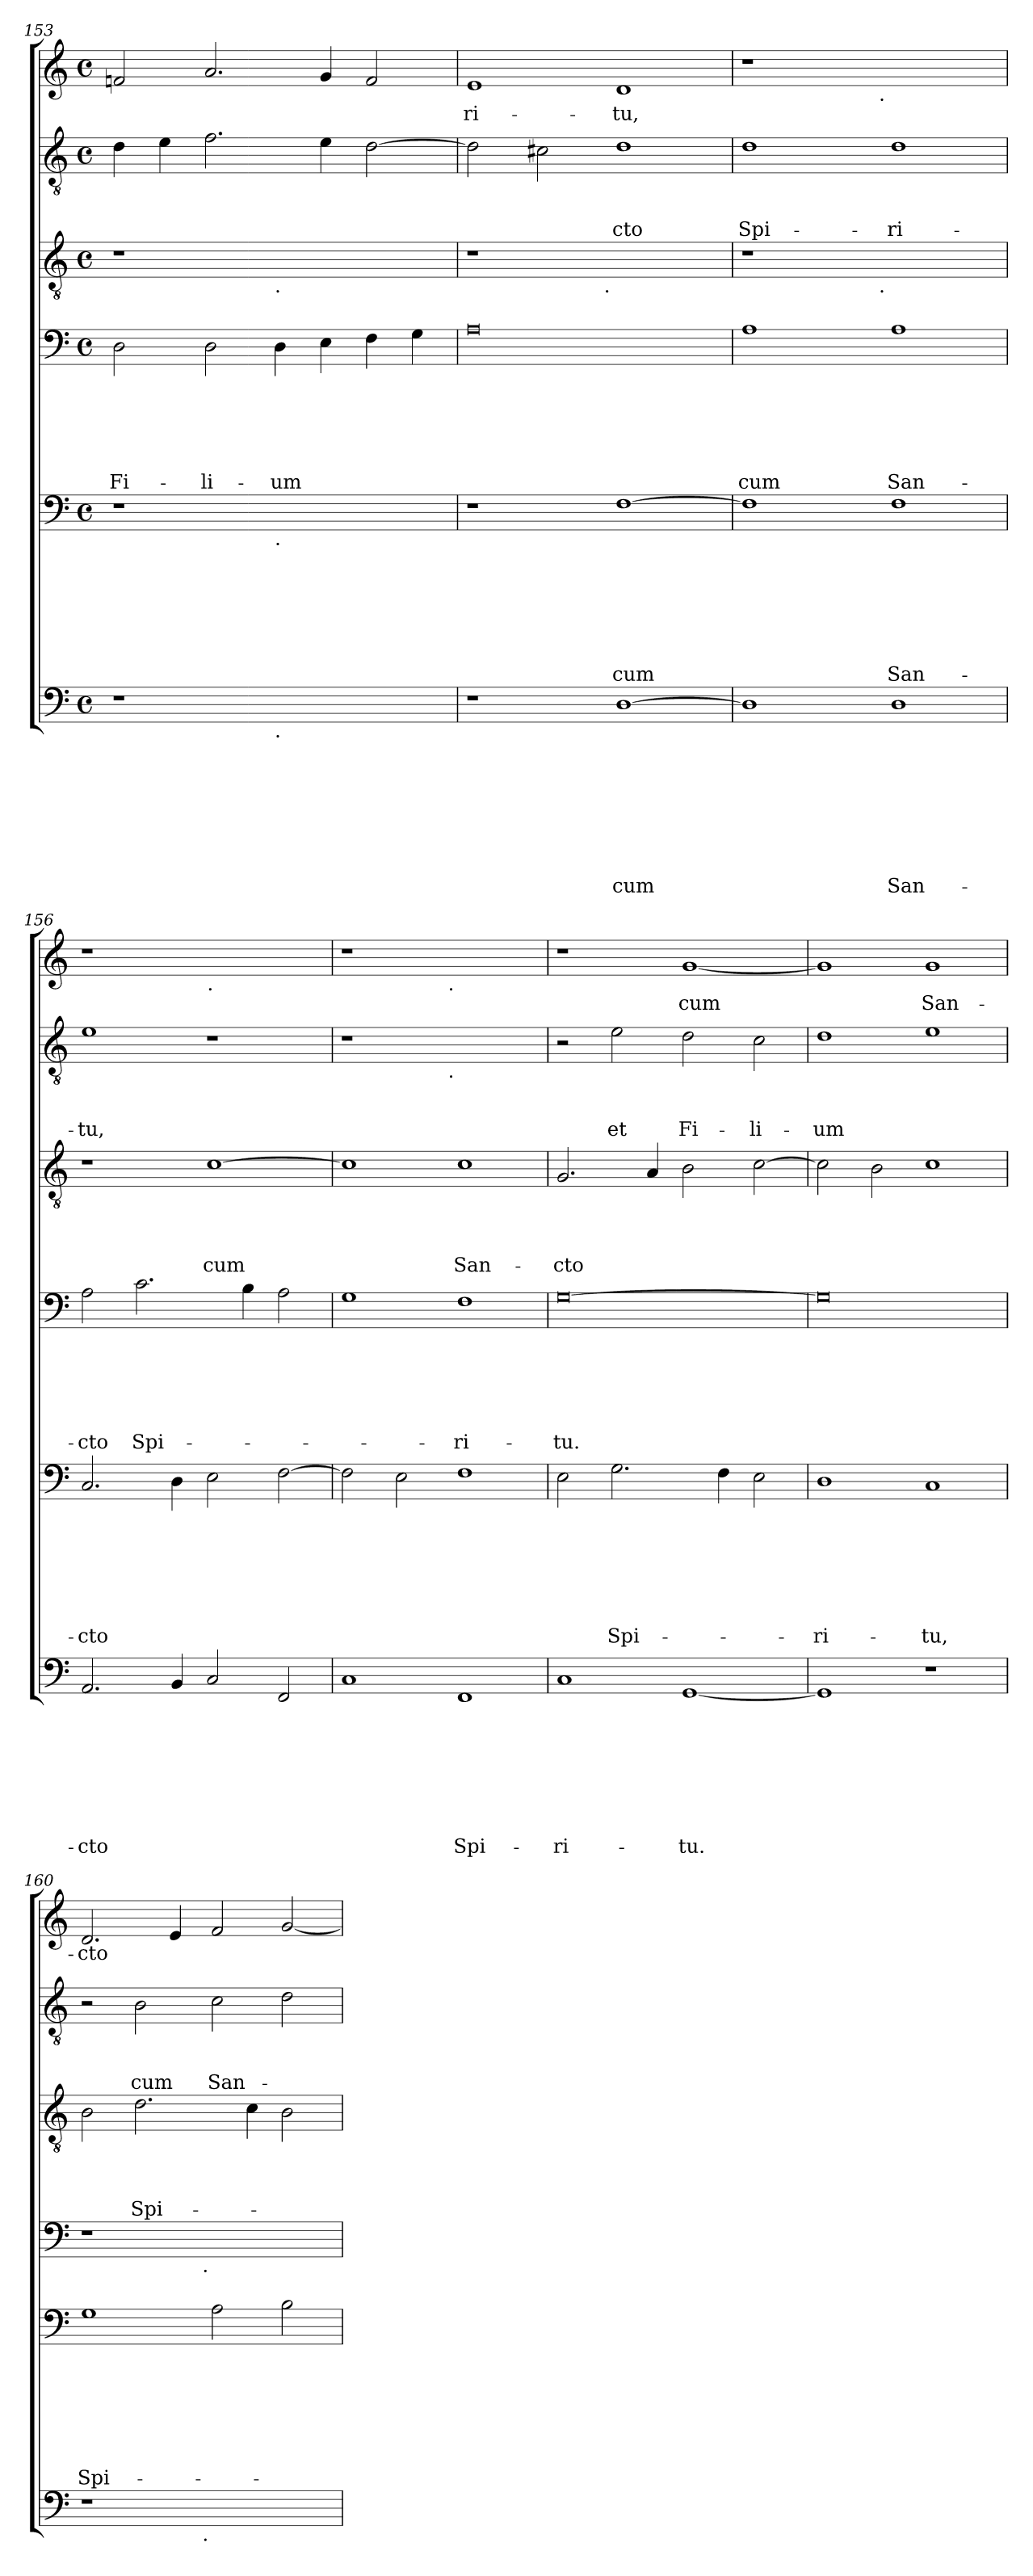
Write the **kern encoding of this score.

**kern	**text	**text	**text	**text	**text	**text	**text	**text	**kern	**text	**text	**text	**text	**text	**text	**text	**kern	**text	**text	**text	**text	**text	**text	**kern	**text	**text	**text	**text	**kern	**text	**text	**text	**kern	**text
*part6	*part6	*part6	*part6	*part6	*part6	*part6	*part6	*part6	*part5	*part5	*part5	*part5	*part5	*part5	*part5	*part5	*part4	*part4	*part4	*part4	*part4	*part4	*part4	*part3	*part3	*part3	*part3	*part3	*part2	*part2	*part2	*part2	*part1	*part1
*staff6	*staff6	*staff6	*staff6	*staff6	*staff6	*staff6	*staff6	*staff6	*staff5	*staff5	*staff5	*staff5	*staff5	*staff5	*staff5	*staff5	*staff4	*staff4	*staff4	*staff4	*staff4	*staff4	*staff4	*staff3	*staff3	*staff3	*staff3	*staff3	*staff2	*staff2	*staff2	*staff2	*staff1	*staff1
*clefF4	*	*	*	*	*	*	*	*	*clefF4	*	*	*	*	*	*	*	*clefF4	*	*	*	*	*	*	*clefGv2	*	*	*	*	*clefGv2	*	*	*	*clefG2	*
*k[]	*	*	*	*	*	*	*	*	*k[]	*	*	*	*	*	*	*	*k[]	*	*	*	*	*	*	*k[]	*	*	*	*	*k[]	*	*	*	*k[]	*
*C:	*	*	*	*	*	*	*	*	*C:	*	*	*	*	*	*	*	*C:	*	*	*	*	*	*	*C:	*	*	*	*	*C:	*	*	*	*C:	*
*M4/4	*	*	*	*	*	*	*	*	*M4/4	*	*	*	*	*	*	*	*M4/4	*	*	*	*	*	*	*M4/4	*	*	*	*	*M4/4	*	*	*	*M4/4	*
*met(c)	*	*	*	*	*	*	*	*	*met(c)	*	*	*	*	*	*	*	*met(c)	*	*	*	*	*	*	*met(c)	*	*	*	*	*met(c)	*	*	*	*met(c)	*
=153	=153	=153	=153	=153	=153	=153	=153	=153	=153	=153	=153	=153	=153	=153	=153	=153	=153	=153	=153	=153	=153	=153	=153	=153	=153	=153	=153	=153	=153	=153	=153	=153	=153	=153
!	!	!	!	!	!	!	!	!	!	!	!	!	!	!	!	!	!	!	!	!	!	!	!LO:LY:b	!	!	!	!	!	!	!	!	!	!	!
1r	.	.	.	.	.	.	.	.	1r	.	.	.	.	.	.	.	2D\	.	.	.	.	.	Fi-	1r	.	.	.	.	4d\	.	.	.	2fn/	.
.	.	.	.	.	.	.	.	.	.	.	.	.	.	.	.	.	.	.	.	.	.	.	.	.	.	.	.	.	4e\	.	.	.	.	.
!	!	!	!	!	!	!	!	!	!	!	!	!	!	!	!	!	!	!	!	!	!	!	!LO:LY:b	!	!	!	!	!	!	!	!	!	!	!
.	.	.	.	.	.	.	.	.	.	.	.	.	.	.	.	.	2D\	.	.	.	.	.	-li-	.	.	.	.	.	2.f\	.	.	.	2.a/	.
!	!	!	!	!	!	!	!	!	!	!	!	!	!	!	!	!	!	!	!	!	!	!	!	!LO:TX:b:t=.	!	!	!	!	!	!	!	!	!	!
!	!	!	!	!	!	!	!	!	!LO:TX:b:t=.	!	!	!	!	!	!	!	!	!	!	!	!	!	!	!	!	!	!	!	!	!	!	!	!	!
!LO:TX:b:t=.	!	!	!	!	!	!	!	!	!	!	!	!	!	!	!	!	!	!	!	!	!	!	!	!	!	!	!	!	!	!	!	!	!	!
!	!	!	!	!	!	!	!	!	!	!	!	!	!	!	!	!	!	!	!	!	!	!	!LO:LY:b	!	!	!	!	!	!	!	!	!	!	!
1ryy	.	.	.	.	.	.	.	.	1ryy	.	.	.	.	.	.	.	4D\	.	.	.	.	.	-um	1ryy	.	.	.	.	.	.	.	.	.	.
.	.	.	.	.	.	.	.	.	.	.	.	.	.	.	.	.	4E\	.	.	.	.	.	.	.	.	.	.	.	4e\	.	.	.	4g/	.
.	.	.	.	.	.	.	.	.	.	.	.	.	.	.	.	.	4F\	.	.	.	.	.	.	.	.	.	.	.	[>2d\	.	.	.	2f/	.
.	.	.	.	.	.	.	.	.	.	.	.	.	.	.	.	.	4G\	.	.	.	.	.	.	.	.	.	.	.	.	.	.	.	.	.
=154	=154	=154	=154	=154	=154	=154	=154	=154	=154	=154	=154	=154	=154	=154	=154	=154	=154	=154	=154	=154	=154	=154	=154	=154	=154	=154	=154	=154	=154	=154	=154	=154	=154	=154
!	!	!	!	!	!	!	!	!	!	!	!	!	!	!	!	!	!	!	!	!	!	!	!	!	!	!	!	!	!	!	!	!	!	!LO:LY:b
*	*	*	*	*	*	*	*	*	*	*	*	*	*	*	*	*	*	*	*	*	*	*	*	*^	*	*	*	*	*	*	*	*	*	*
1r	.	.	.	.	.	.	.	.	1r	.	.	.	.	.	.	.	0A	.	.	.	.	.	.	1r	2ryy	.	.	.	.	2d\]	.	.	.	1e	-ri-
.	.	.	.	.	.	.	.	.	.	.	.	.	.	.	.	.	.	.	.	.	.	.	.	.	4...ryy	.	.	.	.	2c#\	.	.	.	.	.
!	!	!	!	!	!	!	!	!	!	!	!	!	!	!	!	!	!	!	!	!	!	!	!	!	!LO:TX:b:t=.	!	!	!	!	!	!	!	!	!	!
.	.	.	.	.	.	.	.	.	.	.	.	.	.	.	.	.	.	.	.	.	.	.	.	.	1ryy	.	.	.	.	.	.	.	.	.	.
!	!	!	!	!	!	!	!	!LO:LY:b	!	!	!	!	!	!	!	!LO:LY:b	!	!	!	!	!	!	!	!	!	!	!	!	!	!	!	!	!LO:LY:b	!	!LO:LY:b
[>1D	.	.	.	.	.	.	.	cum	[>1F	.	.	.	.	.	.	cum	.	.	.	.	.	.	.	1ryy	.	.	.	.	.	1d	.	.	-cto	1d	-tu,
.	.	.	.	.	.	.	.	.	.	.	.	.	.	.	.	.	.	.	.	.	.	.	.	.	32ryy	.	.	.	.	.	.	.	.	.	.
=155	=155	=155	=155	=155	=155	=155	=155	=155	=155	=155	=155	=155	=155	=155	=155	=155	=155	=155	=155	=155	=155	=155	=155	=155	=155	=155	=155	=155	=155	=155	=155	=155	=155	=155	=155
!	!	!	!	!	!	!	!	!	!	!	!	!	!	!	!	!	!	!	!	!	!	!	!LO:LY:b	!	!	!	!	!	!	!	!	!	!LO:LY:b	!	!
*	*	*	*	*	*	*	*	*	*	*	*	*	*	*	*	*	*	*	*	*	*	*	*	*	*	*	*	*	*	*	*	*	*	*^	*
1D]	.	.	.	.	.	.	.	.	1F]	.	.	.	.	.	.	.	1A	.	.	.	.	.	cum	1r	2ryy	.	.	.	.	1d	.	.	Spi-	1r	2ryy	.
.	.	.	.	.	.	.	.	.	.	.	.	.	.	.	.	.	.	.	.	.	.	.	.	.	4...ryy	.	.	.	.	.	.	.	.	.	4...ryy	.
!	!	!	!	!	!	!	!	!	!	!	!	!	!	!	!	!	!	!	!	!	!	!	!	!	!	!	!	!	!	!	!	!	!	!	!LO:TX:b:t=.	!
!	!	!	!	!	!	!	!	!	!	!	!	!	!	!	!	!	!	!	!	!	!	!	!	!	!LO:TX:b:t=.	!	!	!	!	!	!	!	!	!	!	!
.	.	.	.	.	.	.	.	.	.	.	.	.	.	.	.	.	.	.	.	.	.	.	.	.	1ryy	.	.	.	.	.	.	.	.	.	1ryy	.
!	!	!	!	!	!	!	!	!LO:LY:b	!	!	!	!	!	!	!	!LO:LY:b	!	!	!	!	!	!	!LO:LY:b	!	!	!	!	!	!	!	!	!	!LO:LY:b	!	!	!
1D	.	.	.	.	.	.	.	San-	1F	.	.	.	.	.	.	San-	1A	.	.	.	.	.	San-	1ryy	.	.	.	.	.	1d	.	.	-ri-	1ryy	.	.
.	.	.	.	.	.	.	.	.	.	.	.	.	.	.	.	.	.	.	.	.	.	.	.	.	32ryy	.	.	.	.	.	.	.	.	.	32ryy	.
!!LO:LB:g=z
=156	=156	=156	=156	=156	=156	=156	=156	=156	=156	=156	=156	=156	=156	=156	=156	=156	=156	=156	=156	=156	=156	=156	=156	=156	=156	=156	=156	=156	=156	=156	=156	=156	=156	=156	=156	=156
!	!	!	!	!	!	!	!	!LO:LY:b	!	!	!	!	!	!	!	!LO:LY:b	!	!	!	!	!	!	!LO:LY:b	!	!	!	!	!	!	!	!	!	!LO:LY:b	!	!	!
*	*	*	*	*	*	*	*	*	*	*	*	*	*	*	*	*	*	*	*	*	*	*	*	*v	*v	*	*	*	*	*	*	*	*	*v	*v	*
2.AA/	.	.	.	.	.	.	.	-cto	2.C/	.	.	.	.	.	.	-cto	2A\	.	.	.	.	.	-cto	1r	.	.	.	.	1e	.	.	-tu,	1r	.
!	!	!	!	!	!	!	!	!	!	!	!	!	!	!	!	!	!	!	!	!	!	!	!LO:LY:b	!	!	!	!	!	!	!	!	!	!	!
.	.	.	.	.	.	.	.	.	.	.	.	.	.	.	.	.	2.c\	.	.	.	.	.	Spi-	.	.	.	.	.	.	.	.	.	.	.
4BB/	.	.	.	.	.	.	.	.	4D\	.	.	.	.	.	.	.	.	.	.	.	.	.	.	.	.	.	.	.	.	.	.	.	.	.
!	!	!	!	!	!	!	!	!	!	!	!	!	!	!	!	!	!	!	!	!	!	!	!	!	!	!	!	!	!	!	!	!	!LO:TX:b:t=.	!
!	!	!	!	!	!	!	!	!	!	!	!	!	!	!	!	!	!	!	!	!	!	!	!	!	!	!	!	!LO:LY:b	!	!	!	!	!	!
2C/	.	.	.	.	.	.	.	.	2E\	.	.	.	.	.	.	.	.	.	.	.	.	.	.	[>1c	.	.	.	cum	1r	.	.	.	1ryy	.
.	.	.	.	.	.	.	.	.	.	.	.	.	.	.	.	.	4B\	.	.	.	.	.	.	.	.	.	.	.	.	.	.	.	.	.
2FF/	.	.	.	.	.	.	.	.	[>2F\	.	.	.	.	.	.	.	2A\	.	.	.	.	.	.	.	.	.	.	.	.	.	.	.	.	.
=157	=157	=157	=157	=157	=157	=157	=157	=157	=157	=157	=157	=157	=157	=157	=157	=157	=157	=157	=157	=157	=157	=157	=157	=157	=157	=157	=157	=157	=157	=157	=157	=157	=157	=157
*	*	*	*	*	*	*	*	*	*	*	*	*	*	*	*	*	*	*	*	*	*	*	*	*	*	*	*	*	*^	*	*	*	*^	*
1C	.	.	.	.	.	.	.	.	2F\]	.	.	.	.	.	.	.	1G	.	.	.	.	.	.	1c]	.	.	.	.	1r	2ryy	.	.	.	1r	2ryy	.
.	.	.	.	.	.	.	.	.	2E\	.	.	.	.	.	.	.	.	.	.	.	.	.	.	.	.	.	.	.	.	4...ryy	.	.	.	.	4...ryy	.
!	!	!	!	!	!	!	!	!	!	!	!	!	!	!	!	!	!	!	!	!	!	!	!	!	!	!	!	!	!	!	!	!	!	!	!LO:TX:b:t=.	!
!	!	!	!	!	!	!	!	!	!	!	!	!	!	!	!	!	!	!	!	!	!	!	!	!	!	!	!	!	!	!LO:TX:b:t=.	!	!	!	!	!	!
.	.	.	.	.	.	.	.	.	.	.	.	.	.	.	.	.	.	.	.	.	.	.	.	.	.	.	.	.	.	1ryy	.	.	.	.	1ryy	.
!	!	!	!	!	!	!	!	!LO:LY:b	!	!	!	!	!	!	!	!	!	!	!	!	!	!	!LO:LY:b	!	!	!	!	!LO:LY:b	!	!	!	!	!	!	!	!
1FF	.	.	.	.	.	.	.	Spi-	1F	.	.	.	.	.	.	.	1F	.	.	.	.	.	-ri-	1c	.	.	.	San-	1ryy	.	.	.	.	1ryy	.	.
.	.	.	.	.	.	.	.	.	.	.	.	.	.	.	.	.	.	.	.	.	.	.	.	.	.	.	.	.	.	32ryy	.	.	.	.	32ryy	.
=158	=158	=158	=158	=158	=158	=158	=158	=158	=158	=158	=158	=158	=158	=158	=158	=158	=158	=158	=158	=158	=158	=158	=158	=158	=158	=158	=158	=158	=158	=158	=158	=158	=158	=158	=158	=158
!	!	!	!	!	!	!	!	!LO:LY:b	!	!	!	!	!	!	!	!	!	!	!	!	!	!	!LO:LY:b	!	!	!	!	!LO:LY:b	!	!	!	!	!	!	!	!
*	*	*	*	*	*	*	*	*	*	*	*	*	*	*	*	*	*	*	*	*	*	*	*	*	*	*	*	*	*v	*v	*	*	*	*	*	*
*	*	*	*	*	*	*	*	*	*	*	*	*	*	*	*	*	*	*	*	*	*	*	*	*	*	*	*	*	*	*	*	*	*v	*v	*
1C	.	.	.	.	.	.	.	-ri-	2E\	.	.	.	.	.	.	.	[>0G	.	.	.	.	.	-tu.	2.G/	.	.	.	-cto	2r	.	.	.	1r	.
!	!	!	!	!	!	!	!	!	!	!	!	!	!	!	!	!LO:LY:b	!	!	!	!	!	!	!	!	!	!	!	!	!	!	!	!LO:LY:b	!	!
.	.	.	.	.	.	.	.	.	2.G\	.	.	.	.	.	.	Spi-	.	.	.	.	.	.	.	.	.	.	.	.	2e\	.	.	et	.	.
.	.	.	.	.	.	.	.	.	.	.	.	.	.	.	.	.	.	.	.	.	.	.	.	4A/	.	.	.	.	.	.	.	.	.	.
!	!	!	!	!	!	!	!	!LO:LY:b	!	!	!	!	!	!	!	!	!	!	!	!	!	!	!	!	!	!	!	!	!	!	!	!LO:LY:b	!	!LO:LY:b
[<1GG	.	.	.	.	.	.	.	-tu.	.	.	.	.	.	.	.	.	.	.	.	.	.	.	.	2B\	.	.	.	.	2d\	.	.	Fi-	[<1g	cum
.	.	.	.	.	.	.	.	.	4F\	.	.	.	.	.	.	.	.	.	.	.	.	.	.	.	.	.	.	.	.	.	.	.	.	.
!	!	!	!	!	!	!	!	!	!	!	!	!	!	!	!	!	!	!	!	!	!	!	!	!	!	!	!	!	!	!	!	!LO:LY:b	!	!
.	.	.	.	.	.	.	.	.	2E\	.	.	.	.	.	.	.	.	.	.	.	.	.	.	[>2c\	.	.	.	.	2c\	.	.	-li-	.	.
=159	=159	=159	=159	=159	=159	=159	=159	=159	=159	=159	=159	=159	=159	=159	=159	=159	=159	=159	=159	=159	=159	=159	=159	=159	=159	=159	=159	=159	=159	=159	=159	=159	=159	=159
!	!	!	!	!	!	!	!	!	!	!	!	!	!	!	!	!LO:LY:b	!	!	!	!	!	!	!	!	!	!	!	!	!	!	!	!LO:LY:b	!	!
1GG]	.	.	.	.	.	.	.	.	1D	.	.	.	.	.	.	-ri-	0G]	.	.	.	.	.	.	2c\]	.	.	.	.	1d	.	.	-um	1g]	.
.	.	.	.	.	.	.	.	.	.	.	.	.	.	.	.	.	.	.	.	.	.	.	.	2B\	.	.	.	.	.	.	.	.	.	.
!	!	!	!	!	!	!	!	!	!	!	!	!	!	!	!	!LO:LY:b	!	!	!	!	!	!	!	!	!	!	!	!	!	!	!	!	!	!LO:LY:b
1r	.	.	.	.	.	.	.	.	1C	.	.	.	.	.	.	-tu,	.	.	.	.	.	.	.	1c	.	.	.	.	1e	.	.	.	1g	San-
=160	=160	=160	=160	=160	=160	=160	=160	=160	=160	=160	=160	=160	=160	=160	=160	=160	=160	=160	=160	=160	=160	=160	=160	=160	=160	=160	=160	=160	=160	=160	=160	=160	=160	=160
!	!	!	!	!	!	!	!	!	!	!	!	!	!	!	!	!LO:LY:b	!	!	!	!	!	!	!	!	!	!	!	!	!	!	!	!	!	!LO:LY:b
*^	*	*	*	*	*	*	*	*	*	*	*	*	*	*	*	*	*^	*	*	*	*	*	*	*	*	*	*	*	*	*	*	*	*	*
1r	2ryy	.	.	.	.	.	.	.	.	1G	.	.	.	.	.	.	Spi-	1r	2ryy	.	.	.	.	.	.	2B\	.	.	.	.	2r	.	.	.	2.d/	-cto
!	!	!	!	!	!	!	!	!	!	!	!	!	!	!	!	!	!	!	!	!	!	!	!	!	!	!	!	!	!	!LO:LY:b	!	!	!	!LO:LY:b	!	!
.	4...ryy	.	.	.	.	.	.	.	.	.	.	.	.	.	.	.	.	.	4...ryy	.	.	.	.	.	.	2.d\	.	.	.	Spi-	2B\	.	.	cum	.	.
.	.	.	.	.	.	.	.	.	.	.	.	.	.	.	.	.	.	.	.	.	.	.	.	.	.	.	.	.	.	.	.	.	.	.	4e/	.
!	!	!	!	!	!	!	!	!	!	!	!	!	!	!	!	!	!	!	!LO:TX:b:t=.	!	!	!	!	!	!	!	!	!	!	!	!	!	!	!	!	!
!	!LO:TX:b:t=.	!	!	!	!	!	!	!	!	!	!	!	!	!	!	!	!	!	!	!	!	!	!	!	!	!	!	!	!	!	!	!	!	!	!	!
.	1ryy	.	.	.	.	.	.	.	.	.	.	.	.	.	.	.	.	.	1ryy	.	.	.	.	.	.	.	.	.	.	.	.	.	.	.	.	.
!	!	!	!	!	!	!	!	!	!	!	!	!	!	!	!	!	!	!	!	!	!	!	!	!	!	!	!	!	!	!	!	!	!	!LO:LY:b	!	!
1ryy	.	.	.	.	.	.	.	.	.	2A\	.	.	.	.	.	.	.	1ryy	.	.	.	.	.	.	.	.	.	.	.	.	2c\	.	.	San-	2f/	.
.	.	.	.	.	.	.	.	.	.	.	.	.	.	.	.	.	.	.	.	.	.	.	.	.	.	4c\	.	.	.	.	.	.	.	.	.	.
.	.	.	.	.	.	.	.	.	.	2B\	.	.	.	.	.	.	.	.	.	.	.	.	.	.	.	2B\	.	.	.	.	2d\	.	.	.	[<2g/	.
.	32ryy	.	.	.	.	.	.	.	.	.	.	.	.	.	.	.	.	.	32ryy	.	.	.	.	.	.	.	.	.	.	.	.	.	.	.	.	.
*v	*v	*	*	*	*	*	*	*	*	*	*	*	*	*	*	*	*	*v	*v	*	*	*	*	*	*	*	*	*	*	*	*	*	*	*	*	*
=	=	=	=	=	=	=	=	=	=	=	=	=	=	=	=	=	=	=	=	=	=	=	=	=	=	=	=	=	=	=	=	=	=	=
*-	*-	*-	*-	*-	*-	*-	*-	*-	*-	*-	*-	*-	*-	*-	*-	*-	*-	*-	*-	*-	*-	*-	*-	*-	*-	*-	*-	*-	*-	*-	*-	*-	*-	*-
